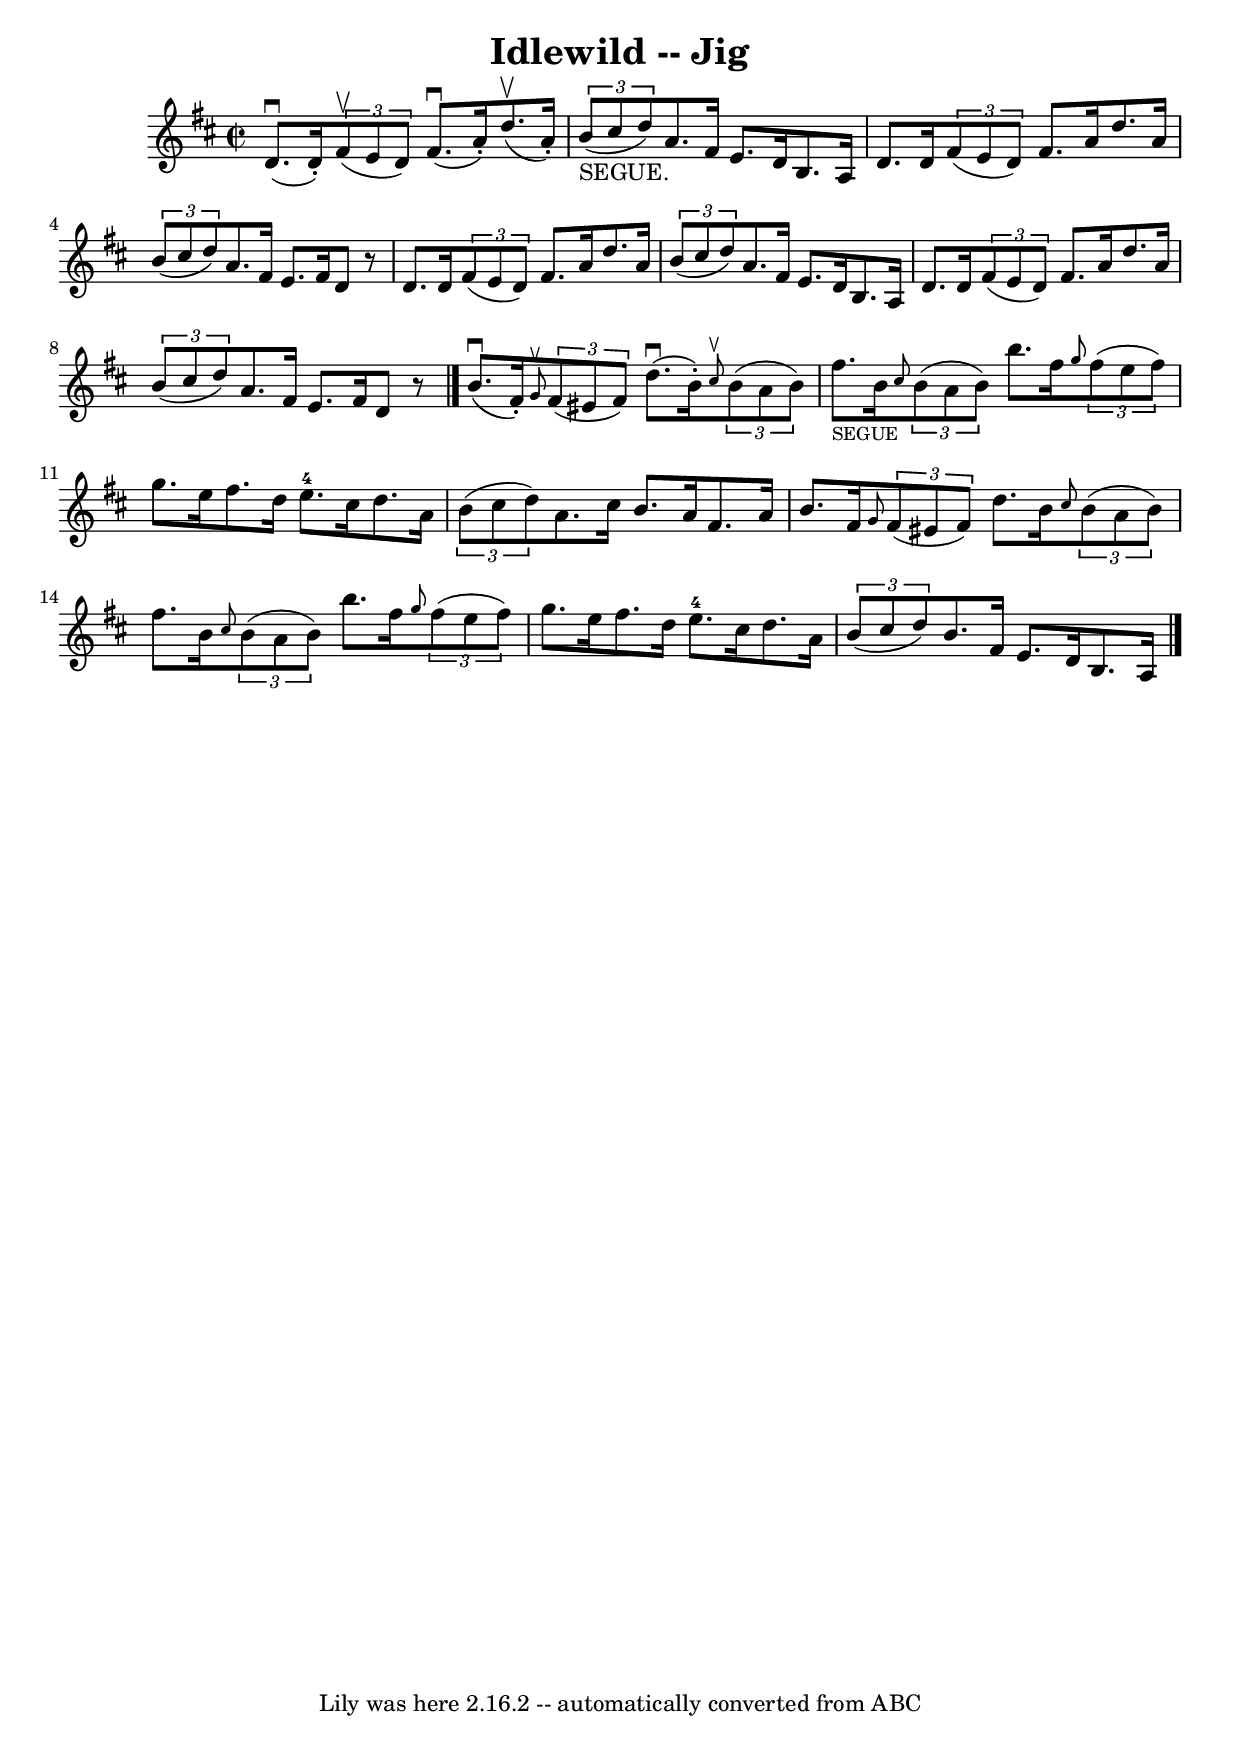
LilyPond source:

\version "2.16.2"
\include "Mammoth.ily"
\header {
  %% book = "Ryan's Mammoth Collection"
  crossRefNumber = "1"
  footnotes = "\\\\113 631"
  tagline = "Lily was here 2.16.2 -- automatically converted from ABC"
  title = "Idlewild -- Jig"

}
voicedefault =  {


  \override Staff.TimeSignature #'style = #'C
  \time 2/2 
  \key d \major
  d'8.^\downbow(d'16 -.)   \times 2/3 { fis'8 
					^\upbow(e'8 d'8) 
				      } fis'8.^\downbow(a'16 -.) d''8.^\upbow(
  a'16 -.)   |
  \times 2/3 { b'8_"SEGUE."(cis''8 d''8) 
	     }  
  a'8. fis'16 e'8. d'16 b8. a16    |
  d'8. d'16    
  \times 2/3 { fis'8 (e'8 d'8) 
	     } fis'8. a'16 d''8. a'16    
  |
  \times 2/3 { b'8 (cis''8 d''8) 
	     } a'8. fis'16 e'8. 
  fis'16 d'8    r8   |
  d'8. d'16    \times 2/3 { fis'8 (
			    e'8 d'8) 
			  } fis'8. a'16 d''8. a'16    |
  \times 2/3 {   
    b'8 (cis''8 d''8) 
  } a'8. fis'16 e'8. d'16 b8. a16    
  |
  d'8. d'16    \times 2/3 { fis'8 (e'8 d'8) 
			  } fis'8.   
  a'16 d''8. a'16    |
  \times 2/3 { b'8 (cis''8 d''8  
	       -) 
	     } a'8. fis'16 e'8. fis'16 d'8    r8   \bar "|." b'8.^\downbow(fis'16 -.)   \grace { g'8^\upbow 
				}   \times 2/3 { fis'8 (
						 eis'8 fis'8) 
					       } d''8.^\downbow(b'16 -.)   \grace { cis''8 
										   ^\upbow 
										  }   \times 2/3 { b'8 (a'8 b'8) 
												 }   |
  fis''8. 
  _\segue b'16  \grace { cis''8  
		       }   \times 2/3 { b'8 (a'8 b'8) 

				      } b''8. fis''16  \grace { g''8  
							      }   \times 2/3 { fis''8 (e''8    
									       fis''8) 
									     }   |
  g''8. e''16 fis''8. d''16 e''8. 
  -4 cis''16 d''8. a'16    |
  \times 2/3 { b'8 (cis''8    
	       d''8) 
	     } a'8. cis''16 b'8. a'16 fis'8. a'16    |
  
  b'8. fis'16  \grace { g'8  
		      }   \times 2/3 { fis'8 (eis'8 fis'8  
				       -) 
				     } d''8. b'16  \grace { cis''8  
							  }   \times 2/3 { b'8 (a'8 b'8 
									   ) 
									 }   |
  fis''8. b'16  \grace { cis''8  
		       }   \times 2/3 { b'8 
					(a'8 b'8) 
				      } b''8. fis''16  \grace { g''8  
							      }   \times 2/3 {   
								fis''8 (e''8 fis''8) 
							      }   |
  g''8. e''16 fis''8.    
  d''16 e''8.-4 cis''16 d''8. a'16    |
  \times 2/3 {   
    b'8 (cis''8 d''8) 
  } b'8. fis'16 e'8. d'16 b8. a16     
  \bar "|."   

}

\score{
  <<

    \context Staff="default"
    {
      \voicedefault 
      
    }

  >>
  \layout {
    
  }
  \midi {
  }

}
